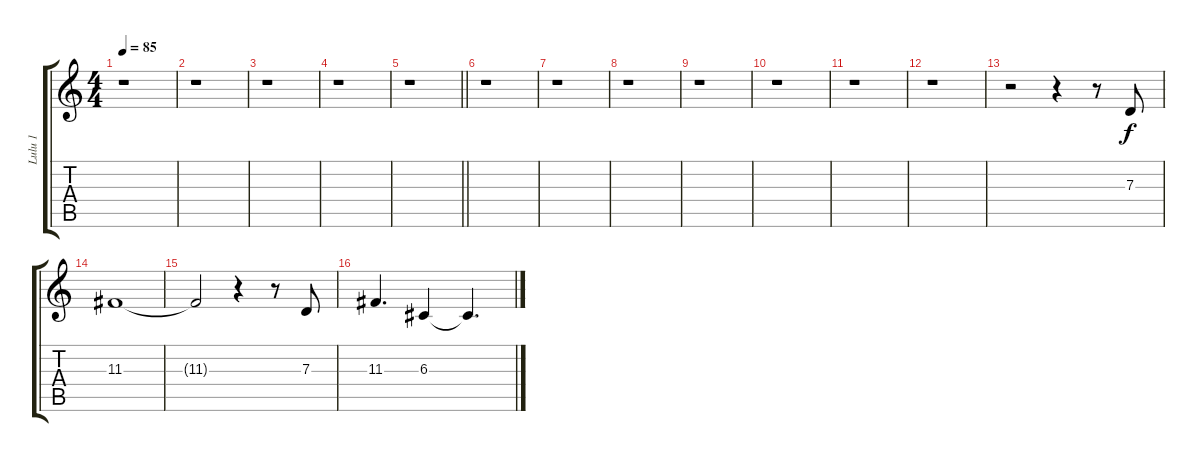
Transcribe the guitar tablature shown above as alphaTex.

\track ("Lulu 1" "Lulu 1") {instrument vibraphone}
\staff {score tabs}
\tuning (E4 B3 G3 D3 A2 E2) {hide}
\ts (4 4)
\tempo 85
\clef g2
\ks c
r.1{dy f} |
r.1 |
r.1 |
r.1 |
\barLineRight lightlight
r.1 |
r.1 |
r.1 |
r.1 |
r.1 |
r.1 |
r.1 |
r.1 |
r.2 r.4 r.8 7.3.8 |
11.3.1 |
11.3{t}.2 r.4 r.8 7.3.8 |
11.3.4{d} 6.3.4 6.3{t}.4{d}
